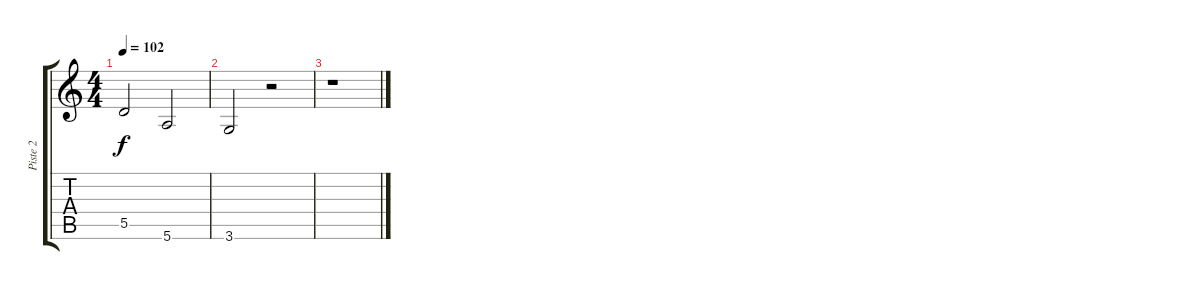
\track ("Piste 2" "Piste 2") {instrument acousticguitarnylon}
\staff {score tabs}
\tuning (E4 B3 G3 D3 A2 E2) {hide}
\ts (4 4)
\tempo 102
\clef g2
\ks c
5.5.2{dy f} 5.6.2 |
3.6.2 r.2 |
r.1
